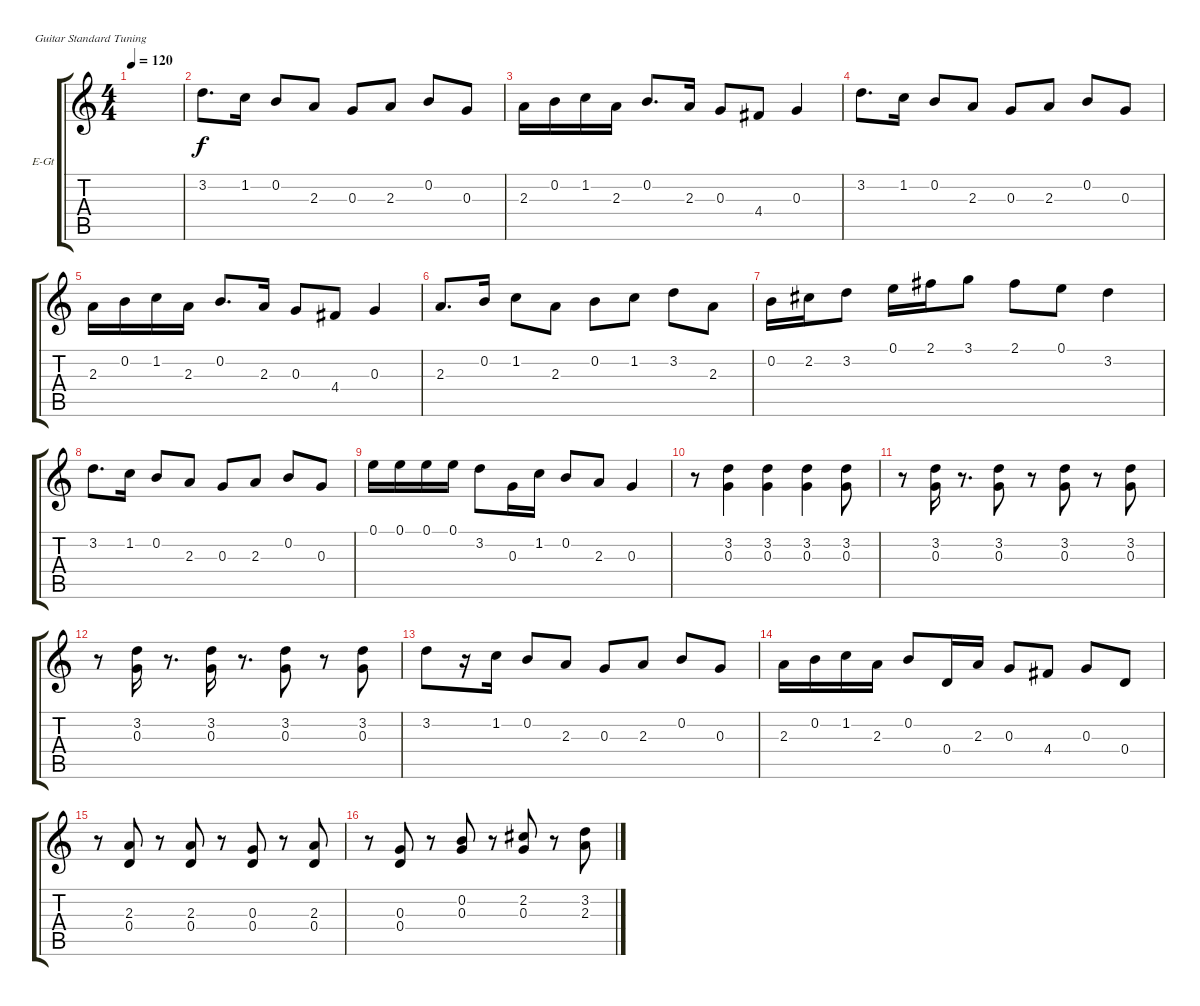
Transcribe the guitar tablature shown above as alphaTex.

\bracketExtendMode groupsimilarinstruments
\firstSystemTrackNameOrientation horizontal
\otherSystemsTrackNameOrientation horizontal
\track ("Electric Guitar" "E-Gt") {instrument electricguitarclean}
\staff {score tabs}
\tuning (E4 B3 G3 D3 A2 E2)
\ts (4 4)
\tempo 120
\clef g2
\scale
0.485477
\ks c
|
\scale
0.257261 3.2.8{d} 1.2.16 0.2.8 2.3.8 0.3.8 2.3.8 0.2.8 0.3.8 |
\scale
0.257261 2.3.16 0.2.16 1.2.16 2.3.16 0.2.8{d} 2.3.16 0.3.8 4.4.8 0.3.4 |
\scale
0.333333 3.2.8{d} 1.2.16 0.2.8 2.3.8 0.3.8 2.3.8 0.2.8 0.3.8 |
\scale
0.333333 2.3.16 0.2.16 1.2.16 2.3.16 0.2.8{d} 2.3.16 0.3.8 4.4.8 0.3.4 |
\scale
0.333333 2.3.8{d} 0.2.16 1.2.8 2.3.8 0.2.8 1.2.8 3.2.8 2.3.8 |
\scale
0.333333 0.2.16 2.2.16 3.2.8 0.1.16 2.1.16 3.1.8 2.1.8 0.1.8 3.2.4 |
\scale
0.333333 3.2.8{d} 1.2.16 0.2.8 2.3.8 0.3.8 2.3.8 0.2.8 0.3.8 |
\scale
0.333333 0.1.16 0.1.16 0.1.16 0.1.16 3.2.8 0.3.16 1.2.16 0.2.8 2.3.8 0.3.4 |
\scale
0.333333 r.8 (3.2 0.3).4 (3.2 0.3).4 (3.2 0.3).4 (3.2 0.3).8 |
\scale
0.333333 r.8 (3.2 0.3).16 r.8{d} (3.2 0.3).8 r.8 (3.2 0.3).8 r.8 (3.2 0.3).8 |
\scale
0.333333 r.8 (3.2 0.3).16 r.8{d} (3.2 0.3).16 r.8{d} (3.2 0.3).8 r.8 (3.2 0.3).8 |
\scale
0.333333 3.2.8 r.16 1.2.16 0.2.8 2.3.8 0.3.8 2.3.8 0.2.8 0.3.8 |
\scale
0.333333 2.3.16 0.2.16 1.2.16 2.3.16 0.2.8 0.4.16 2.3.16 0.3.8 4.4.8 0.3.8 0.4.8 |
\scale
0.333333 r.8 (2.3 0.4).8 r.8 (2.3 0.4).8 r.8 (0.3 0.4).8 r.8 (2.3 0.4).8 |
\scale
0.333333 r.8 (0.3 0.4).8 r.8 (0.2 0.3).8 r.8 (2.2 0.3).8 r.8 (3.2 2.3).8
